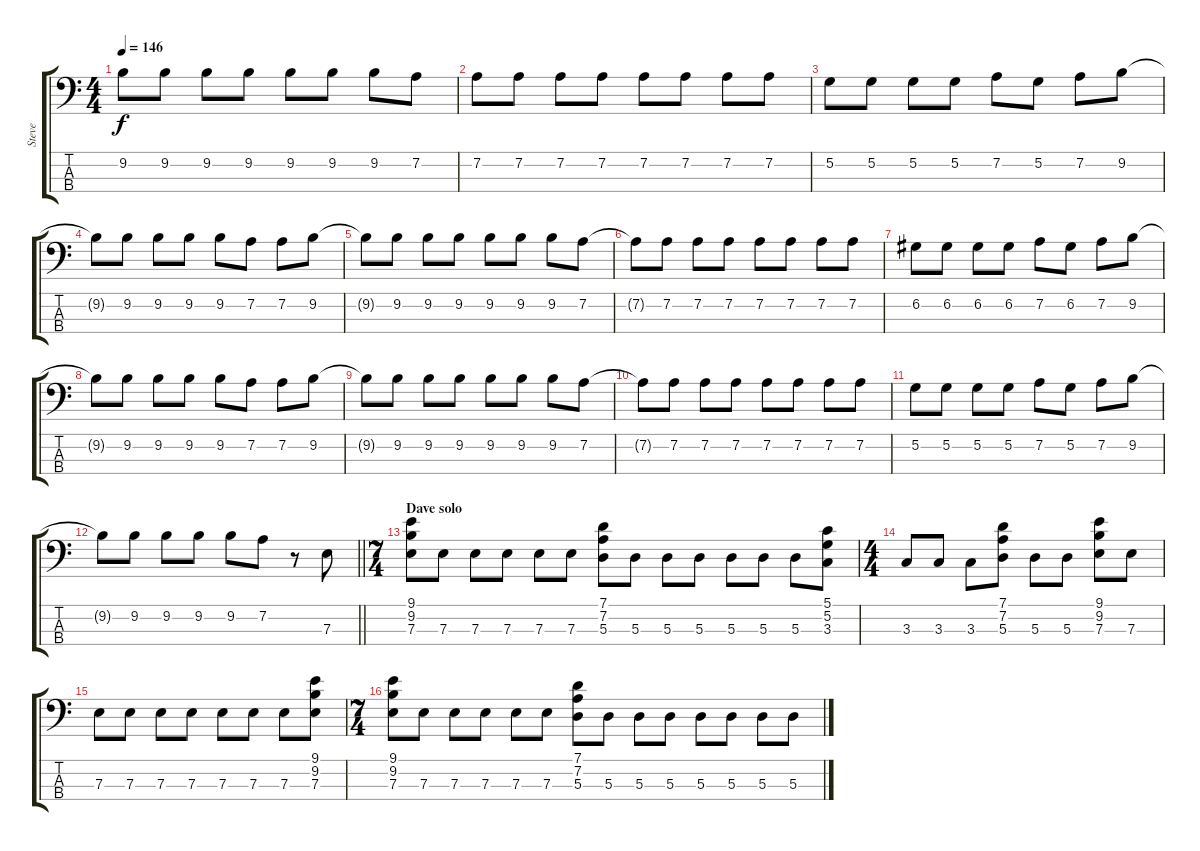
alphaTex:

\track ("Steve" "Steve") {instrument electricbassfinger}
\staff {score tabs}
\tuning (G2 D2 A1 E1) {hide}
\ts (4 4)
\tempo 146
\clef f4
\ks c
9.2{t}.8{dy f} 9.2.8 9.2.8 9.2.8 9.2.8 9.2.8 9.2.8 7.2.8 |
7.2.8 7.2.8 7.2.8 7.2.8 7.2.8 7.2.8 7.2.8 7.2.8 |
5.2.8 5.2.8 5.2.8 5.2.8 7.2.8 5.2.8 7.2.8 9.2.8 |
9.2{t}.8 9.2.8 9.2.8 9.2.8 9.2.8 7.2.8 7.2.8 9.2.8 |
9.2{t}.8 9.2.8 9.2.8 9.2.8 9.2.8 9.2.8 9.2.8 7.2.8 |
7.2{t}.8 7.2.8 7.2.8 7.2.8 7.2.8 7.2.8 7.2.8 7.2.8 |
6.2.8 6.2.8 6.2.8 6.2.8 7.2.8 6.2.8 7.2.8 9.2.8 |
9.2{t}.8 9.2.8 9.2.8 9.2.8 9.2.8 7.2.8 7.2.8 9.2.8 |
9.2{t}.8 9.2.8 9.2.8 9.2.8 9.2.8 9.2.8 9.2.8 7.2.8 |
7.2{t}.8 7.2.8 7.2.8 7.2.8 7.2.8 7.2.8 7.2.8 7.2.8 |
5.2.8 5.2.8 5.2.8 5.2.8 7.2.8 5.2.8 7.2.8 9.2.8 |
\barLineRight lightlight
9.2{t}.8 9.2.8 9.2.8 9.2.8 9.2.8 7.2.8 r.8 7.3.8 |
\ts (7 4)
\section ("" "Dave solo")
(9.1 9.2 7.3).8 7.3.8 7.3.8 7.3.8 7.3.8 7.3.8 (7.1 7.2 5.3).8 5.3.8 5.3.8 5.3.8 5.3.8 5.3.8 5.3.8 (5.1 5.2 3.3).8 |
\ts (4 4)
3.3.8 3.3.8 3.3.8 (7.1 7.2 5.3).8 5.3.8 5.3.8 (9.1 9.2 7.3).8 7.3.8 |
7.3.8 7.3.8 7.3.8 7.3.8 7.3.8 7.3.8 7.3.8 (9.1 9.2 7.3).8 |
\ts (7 4)
(9.1 9.2 7.3).8 7.3.8 7.3.8 7.3.8 7.3.8 7.3.8 (7.1 7.2 5.3).8 5.3.8 5.3.8 5.3.8 5.3.8 5.3.8 5.3.8 5.3.8
